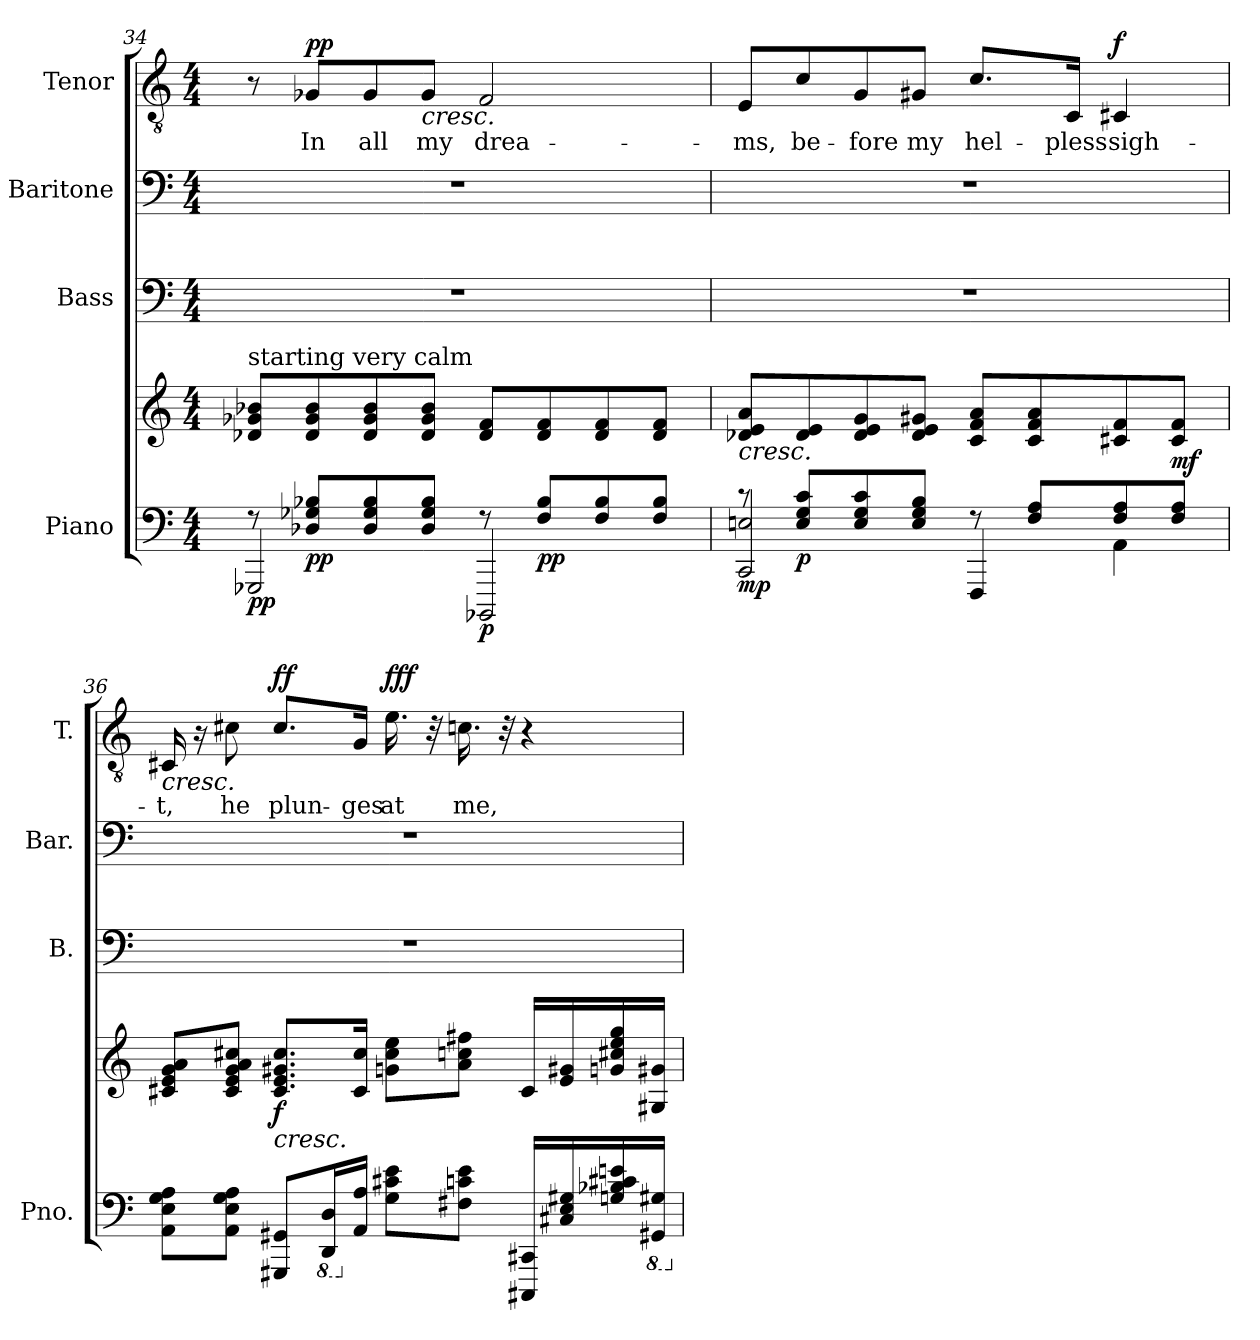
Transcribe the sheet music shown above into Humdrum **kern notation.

**kern	**kern	**dynam	**kern	**kern	**kern	**text	**dynam
*part4	*part4	*part4	*part3	*part2	*part1	*part1	*part1
*staff5	*staff4	*staff4/5	*staff3	*staff2	*staff1	*staff1	*staff1
*I"Piano	*	*	*I"Bass	*I"Baritone	*I"Tenor	*	*
*I'Pno.	*	*	*I'B.	*I'Bar.	*I'T.	*	*
*clefF4	*clefG2	*	*clefF4	*clefF4	*clefGv2	*	*
*k[]	*k[]	*	*k[]	*k[]	*k[]	*	*
*M4/4	*M4/4	*	*M4/4	*M4/4	*M4/4	*	*
*MM48	*MM48	*	*MM48	*MM48	*MM48	*	*
=34	=34	=34	=34	=34	=34	=34	=34
*^	*	*	*	*	*	*	*
!	!	!LO:TX:a:t=starting very calm	!	!	!	!	!	!
!	!	!	!LO:DY:b=2	!	!	!	!	!
8r	2GGG-X/	8d-X/ 8g-X/ 8b-X/L	pp	1r	1r	8r	.	.
!	!	!	!LO:DY:b=2	!	!	!	!LO:LY:b	!LO:DY:b
8D-X/ 8G-X/ 8B-X/L	.	8d-/ 8g-/ 8b-/	pp	.	.	8G-X/L	In	pp
!	!	!	!	!	!	!	!LO:LY:b	!
8D-/ 8G-/ 8B-/	.	8d-/ 8g-/ 8b-/	.	.	.	8G-/	all	.
!	!	!	!	!	!	!LO:TX:b:i:t=cresc.	!	!
!	!	!	!	!	!	!	!LO:LY:b	!
8D-/ 8G-/ 8B-/J	.	8d-/ 8g-/ 8b-/J	.	.	.	8G-/J	my	.
!	!	!	!LO:DY:b=2	!	!	!	!LO:LY:b	!
8r	2BBBB-X/	8d-/ 8f/L	p	.	.	2F/	drea-	.
!	!	!	!LO:DY:b=2	!	!	!	!	!
8F/ 8B-/L	.	8d-/ 8f/	pp	.	.	.	.	.
8F/ 8B-/	.	8d-/ 8f/	.	.	.	.	.	.
8F/ 8B-/J	.	8d-/ 8f/J	.	.	.	.	.	.
=35	=35	=35	=35	=35	=35	=35	=35	=35
!	!	!LO:TX:b:i:t=cresc.	!	!	!	!	!	!
!	!	!	!LO:DY:b=2	!	!	!	!LO:LY:b	!
8r	2CC/ 2En/	8d-X/ 8e/ 8a/L	mp	1r	1r	8E/L	-ms,	.
!	!	!	!LO:DY:b=2	!	!	!	!LO:LY:b	!
8E/ 8G/ 8c/L	.	8d-/ 8e/	p	.	.	8c/	be-	.
!	!	!	!	!	!	!	!LO:LY:b	!
8E/ 8G/ 8c/	.	8d-/ 8e/ 8g/	.	.	.	8G/	-fore	.
!	!	!	!	!	!	!	!LO:LY:b	!
8E/ 8G/ 8B/J	.	8d-/ 8e/ 8g#X/J	.	.	.	8G#X/J	my	.
!	!	!	!	!	!	!	!LO:LY:b	!
8r	4FFF/	8c/ 8f/ 8a/L	.	.	.	8.c/L	hel-	.
8F/ 8A/L	.	8c/ 8f/ 8a/	.	.	.	.	.	.
!	!	!	!	!	!	!	!LO:LY:b	!
.	.	.	.	.	.	16C/Jk	-pless	.
!	!	!	!	!	!	!	!LO:LY:b	!LO:DY:b
8F/ 8A/	4AA\	8c#X/ 8f/	.	.	.	4C#X/	sigh-	f
!	!	!	!LO:DY:b	!	!	!	!	!
8F/ 8A/J	.	8c#/ 8f/J	mf	.	.	.	.	.
*v	*v	*	*	*	*	*	*	*
!!LO:LB:g=z
=36	=36	=36	=36	=36	=36	=36	=36
!	!	!	!	!	!LO:TX:b:i:t=cresc.	!	!
!	!	!	!	!	!	!LO:LY:b	!
8AA\ 8E\ 8G\ 8A\L	8c#X/ 8e/ 8g/ 8a/L	.	1r	1r	16C#X/	-t,	.
.	.	.	.	.	16r	.	.
!	!	!	!	!	!	!LO:LY:b	!
8AA\ 8E\ 8G\ 8A\J	8c#/ 8e/ 8g/ 8a/ 8cc#X/J	.	.	.	8c#X\	he	.
!	!LO:TX:b:i:t=cresc.	!	!	!	!	!	!
!	!	!LO:DY:b	!	!	!	!LO:LY:b	!LO:DY:b
8GGG#X/ 8GG#X/L	8.c#/ 8.e/ 8.g#X/ 8.cc#/L	f	.	.	8.c#/L	plun-	ff
*8ba	*	*	*	*	*	*	*
16DDD/ 16DD/L	.	.	.	.	.	.	.
*X8ba	*	*	*	*	*	*	*
!	!	!	!	!	!	!LO:LY:b	!
16AA/ 16A/JJ	16c#/ 16cc#/Jk	.	.	.	16G/Jk	-ges	.
!	!	!	!	!	!	!LO:LY:b	!LO:DY:b
8G\ 8c#X\ 8e\L	8gn\ 8cc#\ 8ee\L	.	.	.	16.e\	at	fff
.	.	.	.	.	32r	.	.
!	!	!	!	!	!	!LO:LY:b	!
8F#X\ 8cn\ 8e\J	8a\ 8ccn\ 8ff#X\J	.	.	.	16.cn\	me,	.
.	.	.	.	.	32r	.	.
*	*	*	*	*	*MM42	*	*
16CCC#X/ 16CC#X/LL	16c#/LL	.	.	.	4r	.	.
16C#X/ 16E/ 16G#X/	16e/ 16g#X/	.	.	.	.	.	.
16Gn/ 16B-X/ 16c#X/ 16en/	16gn/ 16cc#X/ 16ee/ 16gg/	.	.	.	.	.	.
*8ba	*	*	*	*	*	*	*
16GGG#X/ 16GG#/JJ	16G#X/ 16g#X/JJ	.	.	.	.	.	.
*X8ba	*	*	*	*	*	*	*
=	=	=	=	=	=	=	=
*-	*-	*-	*-	*-	*-	*-	*-
